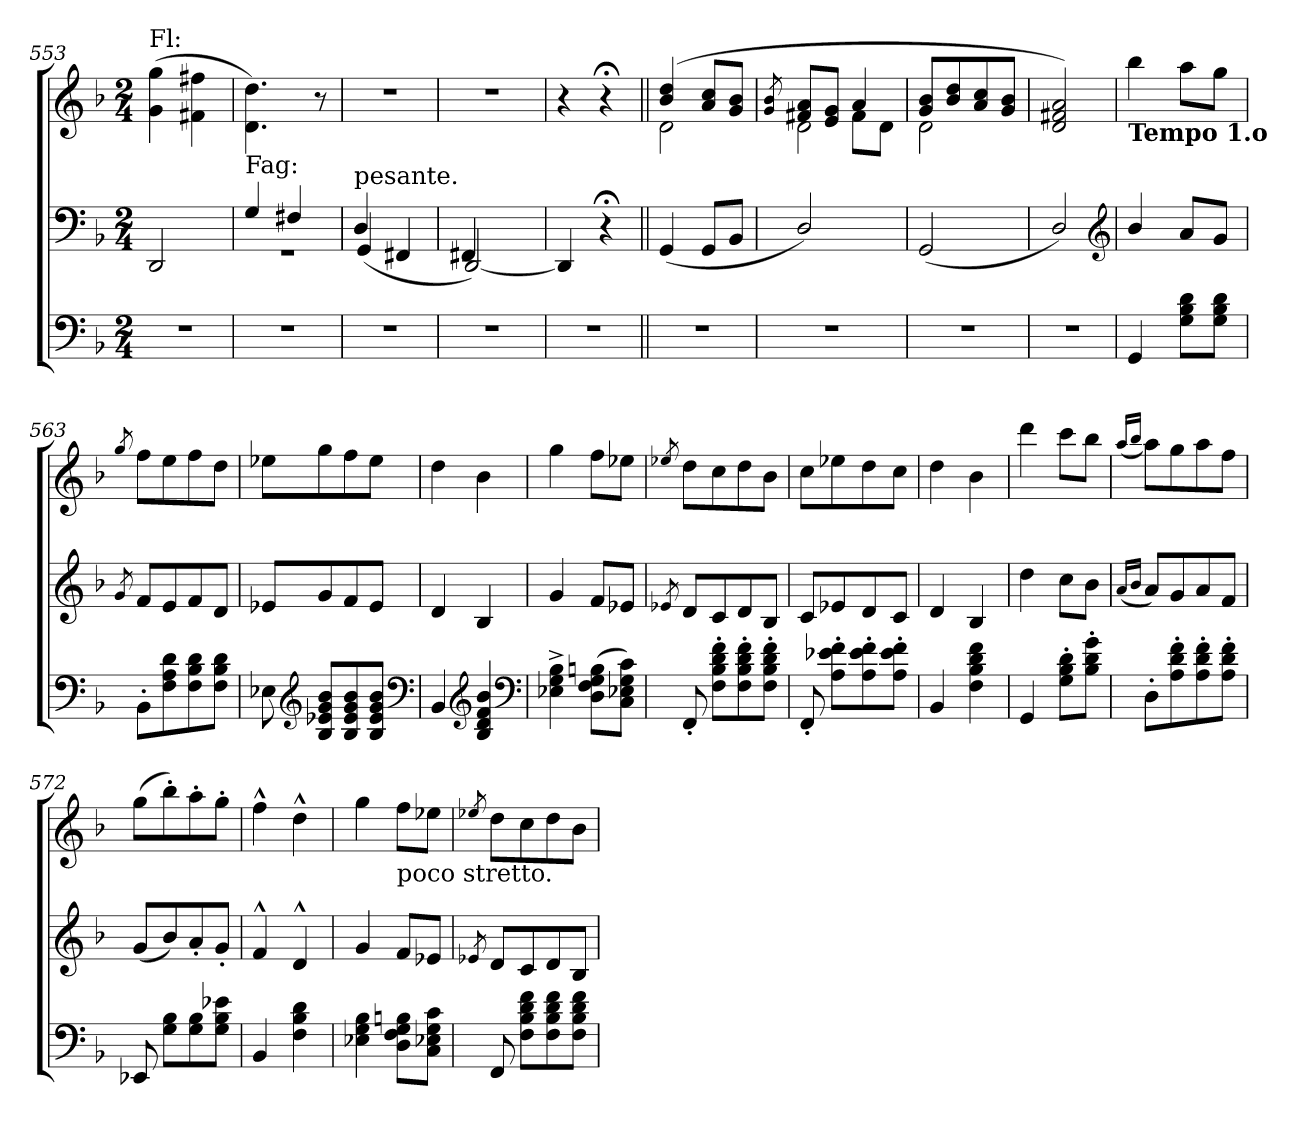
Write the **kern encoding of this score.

**kern	**kern	**kern
*part2	*part1	*part1
*staff3	*staff2	*staff1
*clefF4	*clefF4	*clefG2
*k[b-]	*k[b-]	*k[b-]
*F:	*F:	*F:
*M2/4	*M2/4	*M2/4
=553	=553	=553
!	!	!LO:TX:a:t=Fl&colon;
2r	2DD	(4gg! 4g!
.	.	4ff#X! 4f#X!
=554	=554	=554
*	*^	*
!	!	!	!LO:TX:b:t=Fag&colon;
2r	4G!/	2rGG	4.dd!\ 4.d!\)
.	4F#X!/	.	.
.	.	.	8r
=555	=555	=555	=555
!	!LO:TX:a:t=pesante.	!	!
2r	4D!/	(<4GG/	2rdd
.	4ryy	4FF#X/	.
=556	=556	=556	=556
2r	4FF#X!/	[2DD/)	2rdd
.	4ryy	.	.
*	*v	*v	*
=557	=557	=557
2r	4DD]	4r
.	4r;<	4r;<
=558||	=558||	=558||
*	*	*^
2r	(<4GG!	(4dd! 4b-!	2d!
.	8GG!L	8cc! 8a!L	.
.	8BB-!J	8b-! 8g!J	.
=559	=559	=559	=559
*	*	*	*^
.	.	.	.	8qb-!/ 8qg!/
2r	2D!/)	8a! 8f#X!L	4ryy	2d!\
.	.	8g! 8e!J	.	.
.	.	4a!	8f#!\L	.
.	.	.	8d!\J	.
*	*	*	*v	*v
=560	=560	=560	=560
2r	(<2GG!	8b-! 8g!L	2d!
.	.	8dd! 8b-!	.
.	.	8cc! 8a!	.
.	.	8b-! 8g!J	.
*	*	*v	*v
=561	=561	=561
2r	2D!/)	2a! 2f#X! 2d!)
*	*clefG2	*
=562	=562	=562
!	!	!LO:TX:b:B:t=Tempo 1.o
4GG!	4b-/	4bb-
8d!\ 8B-!\ 8G!\L	8aL	8aaL
8d!\ 8B-!\ 8G!\J	8gJ	8ggJ
=563	=563	=563
.	8qg/	8qgg/
8BB-'>!\L	8fL	8ffL
8d!\ 8A!\ 8F!\	8e	8ee
8d!\ 8B-!\ 8F!\	8f	8ff
8d!\ 8B-!\ 8F!\J	8dJ	8ddJ
=564	=564	=564
8E-X!	8e-XL	8ee-XL
*clefG2	*	*
8b-! 8g! 8e-X! 8B-!L	8g	8gg
8b-! 8g! 8e-! 8B-!	8f	8ff
8b-! 8g! 8e-! 8B-!J	8e-J	8ee-J
*clefF4	*	*
=565	=565	=565
4BB-!	4d	4dd
*clefG2	*	*
4b-! 4f! 4d! 4B-!	4B-	4b-
*clefF4	*	*
=566	=566	=566
4B-!^> 4G!^> 4E-X!^>	4g	4gg
(8Bn!\ 8G!\ 8F!\ 8D!\L	8fL	8ffL
8c!\ 8G!\ 8E-X!\ 8C!\J)	8e-XJ	8ee-XJ
=567	=567	=567
.	8qe-X/	8qee-X/
8FF'<!	8dL	8ddL
8f!'>\ 8d!'>\ 8B-!'>\ 8F!'>\L	8c	8cc
8f!'>\ 8d!'>\ 8B-!'>\ 8F!'>\	8d	8dd
8f!'>\ 8d!'>\ 8B-!'>\ 8F!'>\J	8B-J	8b-J
=568	=568	=568
8FF'<!	8cL	8ccL
8f!'>\ 8e-!'>\ 8A!'>\L	8e-X	8ee-X
8f!'>\ 8e-!'>\ 8A!'>\	8d	8dd
8f!'>\ 8e-!'>\ 8A!'>\J	8cJ	8ccJ
=569	=569	=569
4BB-!	4d	4dd
4f! 4d! 4B-! 4F!	4B-	4b-
=570	=570	=570
4GG!	4dd	4ddd
8d!'>\ 8B-!'>\ 8G!'>\L	8ccL	8cccL
8g!'>\ 8d!'>\ 8B-!'>\J	8b-J	8bb-J
=571	=571	=571
.	(16qqa/LL	(16qqaa/LL
.	16qqb-/JJ	16qqbb-/JJ
8D'>!\L	8aL)	8aaL)
8f!'>\ 8d!'>\ 8A!'>\	8g	8gg
8f!'>\ 8d!'>\ 8A!'>\	8a	8aa
8f!'>\ 8d!'>\ 8A!'>\J	8fJ	8ffJ
=572	=572	=572
8EE-X!	(8gL	(8ggL
8B-!\ 8G!\L	8b-)	8bb-'>)
8B-!\ 8G!\	8a'<	8aa'>
8e-X!\ 8B-!\ 8G!\J	8g'<J	8gg'>J
=573	=573	=573
4BB-!	4f^^>	4ff^^>
4d! 4B-! 4F!	4d^^>	4dd^^>
=574	=574	=574
4B-! 4G! 4E-X!	4g	4gg
!	!	!LO:TX:b:t=poco stretto.
8Bn!\ 8G!\ 8F!\ 8D!\L	8fL	8ffL
8c!\ 8G!\ 8E-X!\ 8C!\J	8e-XJ	8ee-XJ
=575	=575	=575
.	8qe-X/	8qee-X/
8FF!	8dL	8ddL
8f!\ 8d!\ 8B-!\ 8F!\L	8c	8cc
8f!\ 8d!\ 8B-!\ 8F!\	8d	8dd
8f!\ 8d!\ 8B-!\ 8F!\J	8B-J	8b-J
=	=	=
*-	*-	*-
